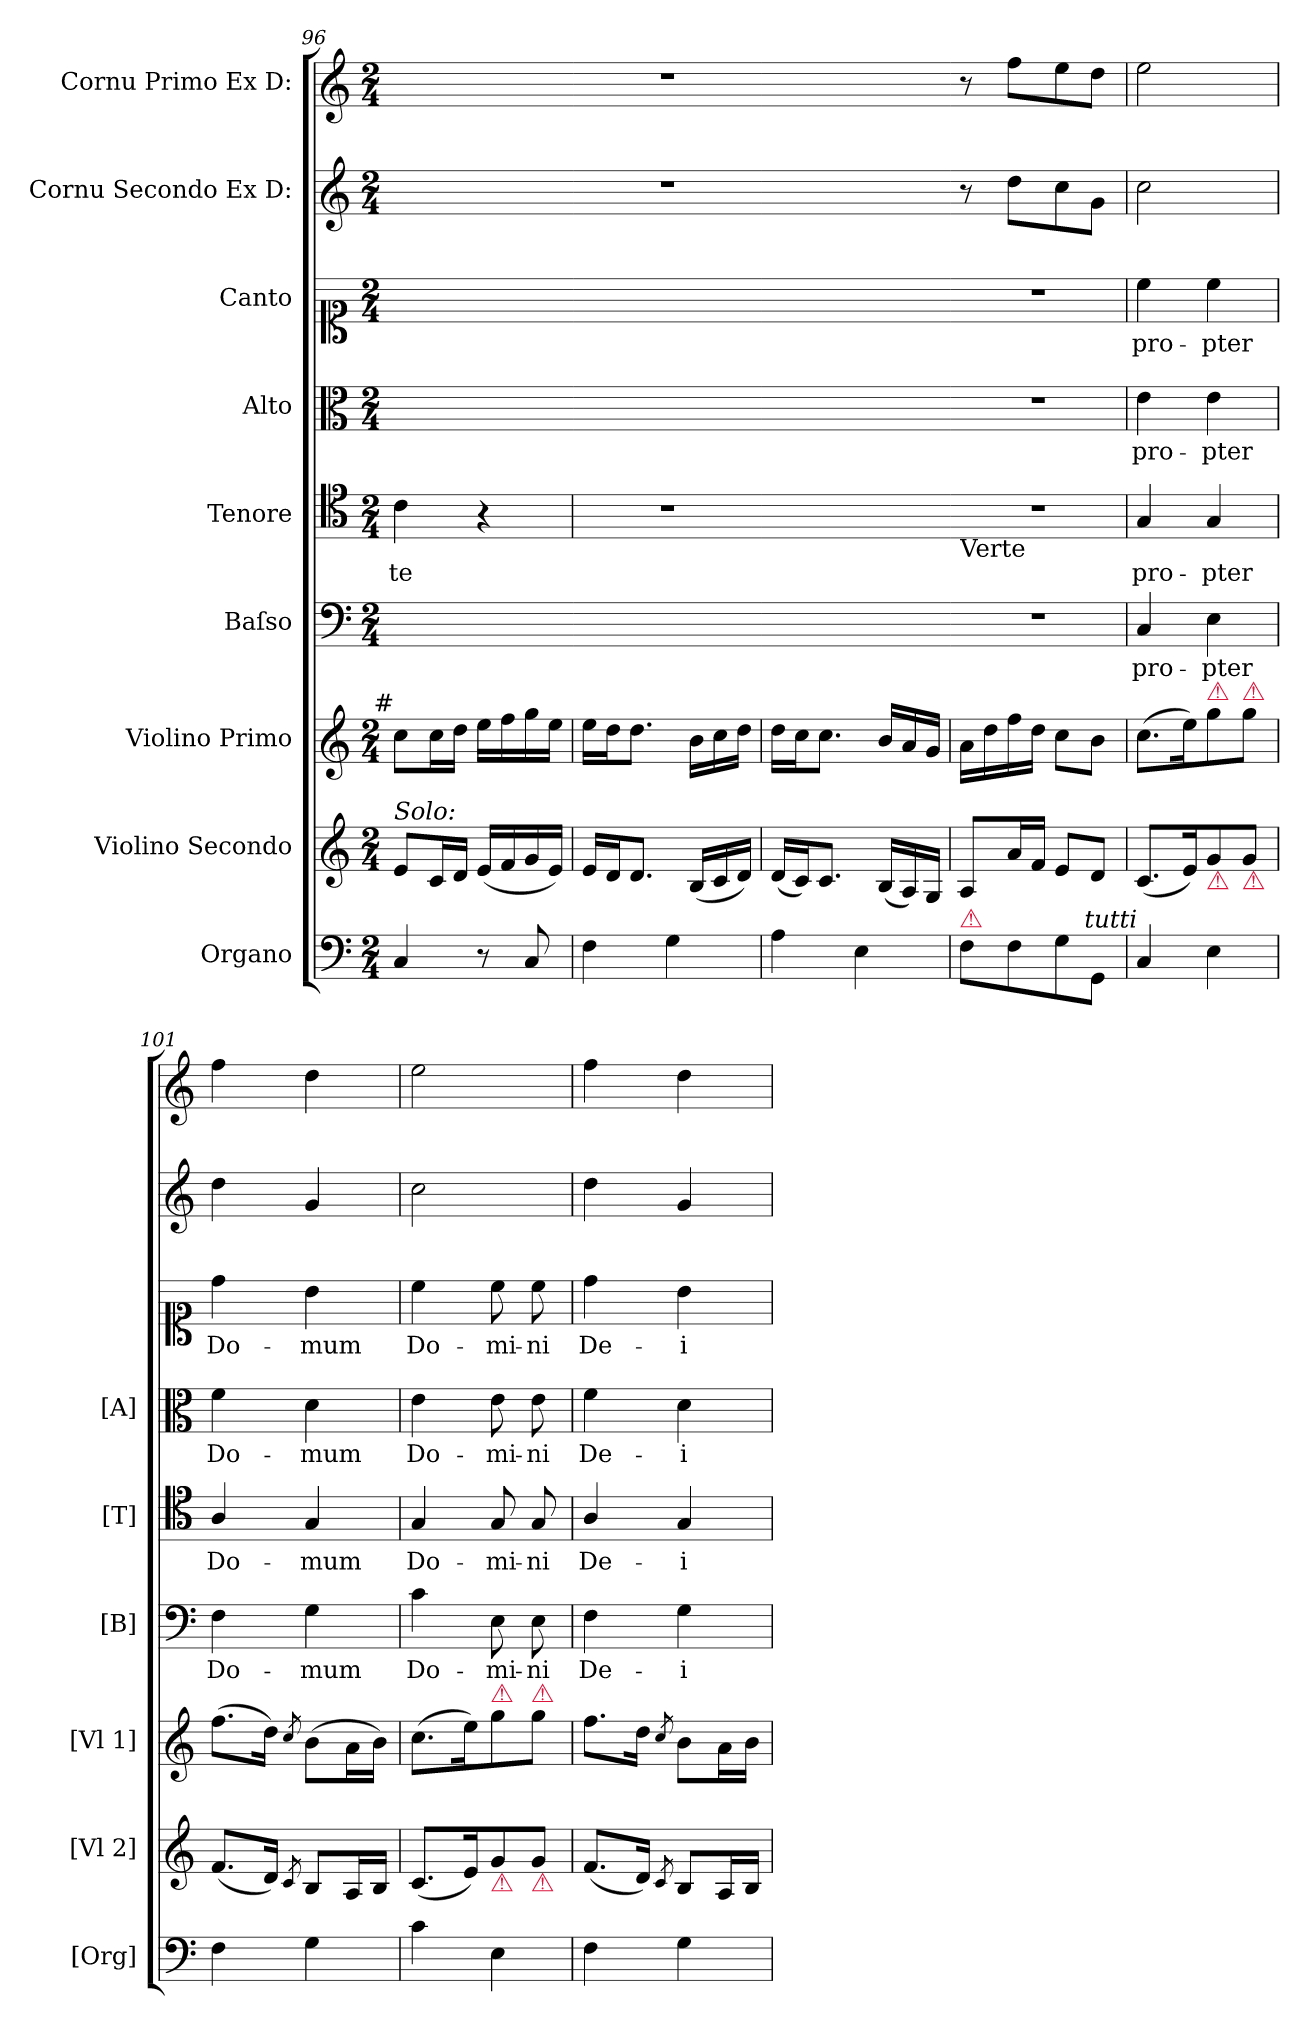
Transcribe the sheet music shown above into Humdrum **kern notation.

**kern	**kern	**dynam	**kern	**dynam	**kern	**text	**kern	**text	**kern	**text	**kern	**text	**kern	**kern
*part9	*part8	*part8	*part7	*part7	*part6	*part6	*part5	*part5	*part4	*part4	*part3	*part3	*part2	*part1
*staff9	*staff8	*staff8	*staff7	*staff7	*staff6	*staff6	*staff5	*staff5	*staff4	*staff4	*staff3	*staff3	*staff2	*staff1
*I"Organo	*I"Violino Secondo	*	*I"Violino Primo	*	*I"Baſso	*	*I"Tenore	*	*I"Alto	*	*I"Canto	*	*I"Cornu Secondo Ex D:	*I"Cornu Primo Ex D:
*I'[Org]	*I'[Vl 2]	*	*I'[Vl 1]	*	*I'[B]	*	*I'[T]	*	*I'[A]	*	*	*	*	*
*clefF4	*clefG2	*	*clefG2	*	*clefF4	*	*clefC4	*	*clefC3	*	*clefC1	*	*clefG2	*clefG2
*k[]	*k[]	*	*k[]	*	*k[]	*	*k[]	*	*k[]	*	*k[]	*	*k[]	*k[]
*C:	*C:	*	*C:	*	*C:	*	*C:	*	*C:	*	*C:	*	*C:	*C:
*M2/4	*M2/4	*	*M2/4	*	*M2/4	*	*M2/4	*	*M2/4	*	*M2/4	*	*M2/4	*M2/4
=96	=96	=96	=96	=96	=96	=96	=96	=96	=96	=96	=96	=96	=96	=96
!	!	!	!LO:TX:a:rj:t=#	!	!	!	!	!	!	!	!	!	!	!
!	!LO:TX:a:i:t=Solo&colon;	!	!	!	!	!	!	!	!	!	!	!	!	!
!	!	!	!	!LO:DY:a:rj	!	!	!	!	!	!	!	!	!	!
4C/	8e/L	.	8cc\L	f&colon;	2ryy	.	4c\	te	2ryy	.	2ryy	.	2ryy	2ryy
.	16c/L	.	16cc\L	.	.	.	.	.	.	.	.	.	.	.
.	16d/JJ	.	16dd\JJ	.	.	.	.	.	.	.	.	.	.	.
8r	(<16e/LL	.	16ee\LL	.	.	.	4r	.	.	.	.	.	.	.
.	16f/	.	16ff\	.	.	.	.	.	.	.	.	.	.	.
8C/	16g/	.	16gg\	.	.	.	.	.	.	.	.	.	.	.
.	16e/JJ)	.	16ee\JJ	.	.	.	.	.	.	.	.	.	.	.
=97	=97	=97-	=97	=97-	=97-	=97-	=97	=97-	=97-	=97-	=97-	=97-	=97-	=97-
!	!	!	!	!	!	!	!LO:N:vis=1	!	!	!	!	!	!LO:N:vis=1	!LO:N:vis=1
4F\	16e/LL	.	16ee\LL	.	2ryy	.	2r	.	2ryy	.	2ryy	.	2r	2r
.	16d/J	.	16dd\J	.	.	.	.	.	.	.	.	.	.	.
.	8.d/J	.	8.dd\J	.	.	.	.	.	.	.	.	.	.	.
4G\	.	.	.	.	.	.	.	.	.	.	.	.	.	.
.	(<16B/LL	.	16b\LL	.	.	.	.	.	.	.	.	.	.	.
.	16c/	.	16cc\	.	.	.	.	.	.	.	.	.	.	.
.	16d/JJ)	.	16dd\JJ	.	.	.	.	.	.	.	.	.	.	.
=98	=98	=98-	=98	=98-	=98-	=98-	=98-	=98-	=98-	=98-	=98-	=98-	=98-	=98-
4A\	(<16d/LL	.	16dd\LL	.	2ryy	.	2ryy	.	2ryy	.	2ryy	.	2ryy	2ryy
.	16c/J)	.	16cc\J	.	.	.	.	.	.	.	.	.	.	.
.	8.c/J	.	8.cc\J	.	.	.	.	.	.	.	.	.	.	.
4E\	.	.	.	.	.	.	.	.	.	.	.	.	.	.
.	(<16B/LL	.	16b/LL	.	.	.	.	.	.	.	.	.	.	.
.	16A/)	.	16a/	.	.	.	.	.	.	.	.	.	.	.
.	16G/JJ	.	16g/JJ	.	.	.	.	.	.	.	.	.	.	.
=99	=99	=99	=99	=99	=99-	=99	=99-	=99	=99-	=99	=99-	=99	=99	=99
!	!	!	!	!	!	!	!LO:TX:b:t=Verte	!	!	!	!	!	!	!
!LO:TX:a:color=crimson:t=⚠	!	!	!	!	!	!	!	!	!	!	!	!	!	!
8F\L	8A/L	.	16a\LL	.	2r	.	2r	.	2r	.	2r	.	8r	8r
.	.	.	16dd\	.	.	.	.	.	.	.	.	.	.	.
8F\	16a/L	.	16ff\	.	.	.	.	.	.	.	.	.	8dd\L	8ff\L
.	16f/JJ	.	16dd\JJ	.	.	.	.	.	.	.	.	.	.	.
8G\	8e/L	.	8cc\L	.	.	.	.	.	.	.	.	.	8cc\	8ee\
8GG/J	8d/J	.	8b\J	.	.	.	.	.	.	.	.	.	8g\J	8dd\J
=100	=100	=100	=100	=100	=100	=100	=100	=100	=100	=100	=100	=100	=100	=100
!LO:TX:a:i:rj:t=tutti	!	!	!	!	!	!	!	!	!	!	!	!	!	!
!	!	!LO:DY:a:rj	!	!	!	!	!	!	!	!	!	!	!	!
4C/	(<8.c/L	f&colon;	(>8.cc\L	.	4C/	pro-	4G/	pro-	4e\	pro-	4cc\	pro-	2cc\	2ee\
.	16e/K)	.	16ee\K)	.	.	.	.	.	.	.	.	.	.	.
!	!	!	!LO:TX:a:color=crimson:t=⚠	!	!	!	!	!	!	!	!	!	!	!
!	!LO:TX:b:color=crimson:t=⚠	!	!	!	!	!	!	!	!	!	!	!	!	!
4E\	8g/	.	8gg\	.	4E\	-pter	4G/	-pter	4e\	-pter	4cc\	-pter	.	.
!	!	!	!LO:TX:a:color=crimson:t=⚠	!	!	!	!	!	!	!	!	!	!	!
!	!LO:TX:b:color=crimson:t=⚠	!	!	!	!	!	!	!	!	!	!	!	!	!
.	8g/J	.	8gg\J	.	.	.	.	.	.	.	.	.	.	.
=101	=101	=101	=101	=101	=101	=101	=101	=101	=101	=101	=101	=101	=101	=101
4F\	(<8.f/L	.	(>8.ff\L	.	4F\	Do-	4A/	Do-	4f\	Do-	4dd\	Do-	4dd\	4ff\
.	16d/Jk)	.	16dd\Jk)	.	.	.	.	.	.	.	.	.	.	.
.	8qc/	.	8qcc/	.	.	.	.	.	.	.	.	.	.	.
4G\	8B/L	.	(8b\L	.	4G\	-mum	4G/	-mum	4d\	-mum	4b\	-mum	4g/	4dd\
.	16A/L	.	16a\L	.	.	.	.	.	.	.	.	.	.	.
.	16B/JJ	.	16b\JJ)	.	.	.	.	.	.	.	.	.	.	.
=102	=102	=102	=102	=102	=102	=102	=102	=102	=102	=102	=102	=102	=102	=102
4c\	(<8.c/L	.	(>8.cc\L	.	4c\	Do-	4G/	Do-	4e\	Do-	4cc\	Do-	2cc\	2ee\
.	16e/K)	.	16ee\K)	.	.	.	.	.	.	.	.	.	.	.
!	!	!	!LO:TX:a:color=crimson:t=⚠	!	!	!	!	!	!	!	!	!	!	!
!	!LO:TX:b:color=crimson:t=⚠	!	!	!	!	!	!	!	!	!	!	!	!	!
4E\	8g/	.	8gg\	.	8E\	-mi-	8G/	-mi-	8e\	-mi-	8cc\	-mi-	.	.
!	!	!	!LO:TX:a:color=crimson:t=⚠	!	!	!	!	!	!	!	!	!	!	!
!	!LO:TX:b:color=crimson:t=⚠	!	!	!	!	!	!	!	!	!	!	!	!	!
.	8g/J	.	8gg\J	.	8E\	-ni	8G/	-ni	8e\	-ni	8cc\	-ni	.	.
=103	=103	=103	=103	=103	=103	=103	=103	=103	=103	=103	=103	=103	=103	=103
4F\	(<8.f/L	.	8.ff\L	.	4F\	De-	4A/	De-	4f\	De-	4dd\	De-	4dd\	4ff\
.	16d/Jk)	.	16dd\Jk	.	.	.	.	.	.	.	.	.	.	.
.	8qc/	.	8qcc/	.	.	.	.	.	.	.	.	.	.	.
4G\	8B/L	.	8b\L	.	4G\	-i	4G/	-i	4d\	-i	4b\	-i	4g/	4dd\
.	16A/L	.	16a\L	.	.	.	.	.	.	.	.	.	.	.
.	16B/JJ	.	16b\JJ	.	.	.	.	.	.	.	.	.	.	.
=	=	=	=	=	=	=	=	=	=	=	=	=	=	=
*-	*-	*-	*-	*-	*-	*-	*-	*-	*-	*-	*-	*-	*-	*-
